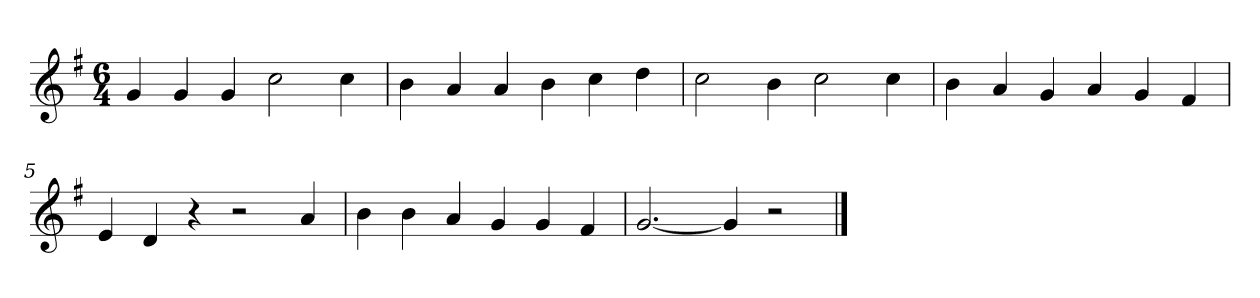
**kern
*part1
*staff1
*k[f#]
*M6/4
*MM120
=1
4g
4g
4g
2cc
4cc
=2
4b
4a
4a
4b
4cc
4dd
=3
2cc
4b
2cc
4cc
=4
4b
4a
4g
4a
4g
4f#
=5
4e
4d
4r
2r
4a
=6
4b
4b
4a
4g
4g
4f#
=7
[2.g
4g]
2r
==
*-
